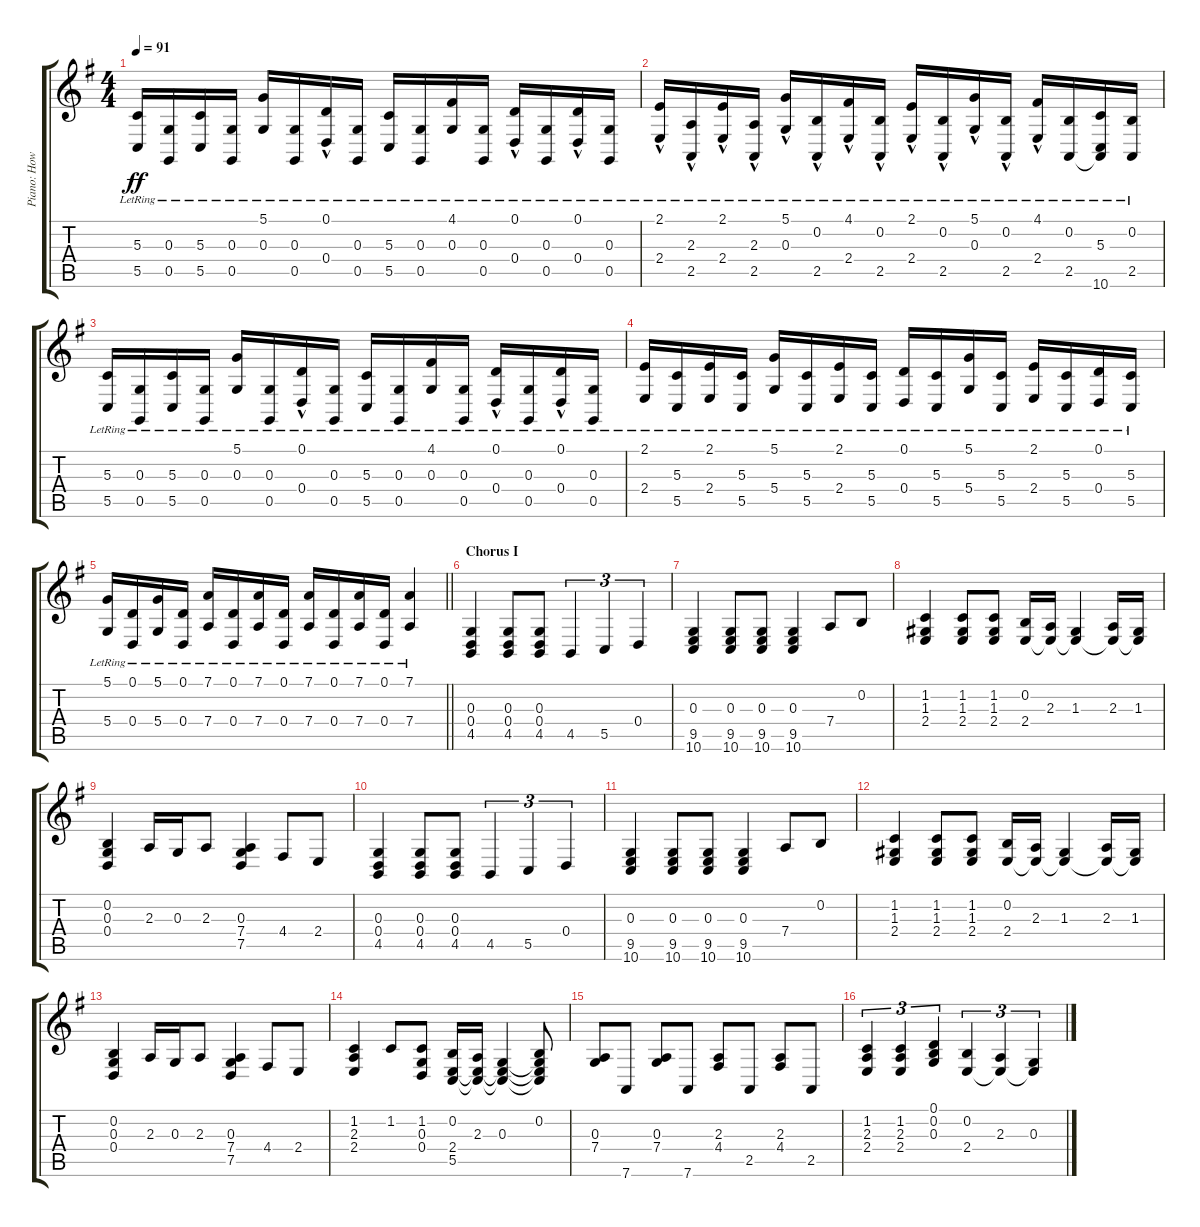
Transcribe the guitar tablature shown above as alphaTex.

\track ("Piano: Howard" "Piano: How") {instrument brightacousticpiano}
\staff {score tabs}
\tuning (D4 B3 G3 D3 G2 D2) {hide}
\ts (4 4)
\tempo 91
\clef g2
\ks g
(5.3 5.5{lr}).16{dy ff} (0.3 0.5{lr}).16 (5.3 5.5{lr}).16 (0.3 0.5{lr}).16 (5.1 0.3{lr}).16 (0.3 0.5{lr}).16 (0.1 0.4{hac lr}).16 (0.3 0.5{lr}).16 (5.3 5.5{lr}).16 (0.3 0.5{lr}).16 (4.1 0.3{lr}).16 (0.3 0.5{lr}).16 (0.1 0.4{hac lr}).16 (0.3 0.5{lr}).16 (0.1 0.4{hac lr}).16 (0.3 0.5{lr}).16 |
(2.1{lr} 2.4{hac lr}).16 (2.3 2.5{hac lr}).16 (2.1{lr} 2.4{hac lr}).16 (2.3 2.5{hac lr}).16 (5.1{lr} 0.3{hac lr}).16 (0.2{lr} 2.5{hac lr}).16 (4.1{lr} 2.4{hac lr}).16 (0.2{lr} 2.5{hac lr}).16 (2.1{lr} 2.4{hac lr}).16 (0.2{lr} 2.5{hac lr}).16 (5.1{lr} 0.3{hac lr}).16 (0.2{lr} 2.5{hac lr}).16 (4.1{lr} 2.4{hac lr}).16 (0.2{lr} 2.5).16 (5.3{lr} 2.5{t} 10.6).16 (0.2{lr} 2.5).16 |
(5.3 5.5{lr}).16 (0.3 0.5{lr}).16 (5.3 5.5{lr}).16 (0.3 0.5{lr}).16 (5.1 0.3{lr}).16 (0.3 0.5{lr}).16 (0.1 0.4{hac lr}).16 (0.3 0.5{lr}).16 (5.3 5.5{lr}).16 (0.3 0.5{lr}).16 (4.1 0.3{lr}).16 (0.3 0.5{lr}).16 (0.1 0.4{hac lr}).16 (0.3 0.5{lr}).16 (0.1 0.4{hac lr}).16 (0.3 0.5{lr}).16 |
(2.1 2.4{lr}).16 (5.3 5.5{lr}).16 (2.1 2.4{lr}).16 (5.3 5.5{lr}).16 (5.1 5.4{lr}).16 (5.3 5.5{lr}).16 (2.1 2.4{lr}).16 (5.3 5.5{lr}).16 (0.1 0.4{lr}).16 (5.3 5.5{lr}).16 (5.1 5.4{lr}).16 (5.3 5.5{lr}).16 (2.1 2.4{lr}).16 (5.3 5.5{lr}).16 (0.1 0.4{lr}).16 (5.3 5.5{lr}).16 |
\barLineRight lightlight
(5.1 5.4{lr}).16 (0.1 0.4{lr}).16 (5.1 5.4{lr}).16 (0.1 0.4{lr}).16 (7.1 7.4{lr}).16 (0.1 0.4{lr}).16 (7.1 7.4{lr}).16 (0.1 0.4{lr}).16 (7.1 7.4{lr}).16 (0.1 0.4{lr}).16 (7.1 7.4{lr}).16 (0.1 0.4{lr}).16 (7.1 7.4{lr}).4 |
\section ("" "Chorus I")
(0.3 0.4 4.5).4 (0.3 0.4 4.5).8 (0.3 0.4 4.5).8 4.5.4{tu (3 2)} 5.5.4{tu (3 2)} 0.4.4{tu (3 2)} |
(0.3 9.5 10.6).4 (0.3 9.5 10.6).8 (0.3 9.5 10.6).8 (0.3 9.5 10.6).4 7.4.8 0.2.8 |
(1.2 1.3 2.4).4 (1.2 1.3 2.4).8 (1.2 1.3 2.4).8 (0.2 2.4).16 (2.3 2.4{t}).16 (1.3 2.4{t}).4 (2.3 2.4{t}).16 (1.3 2.4{t}).16 |
(0.2 0.3 0.4).4 2.3.16 0.3.16 2.3.8 (0.3 7.4 7.5).4 4.4.8 2.4.8 |
(0.3 0.4 4.5).4 (0.3 0.4 4.5).8 (0.3 0.4 4.5).8 4.5.4{tu (3 2)} 5.5.4{tu (3 2)} 0.4.4{tu (3 2)} |
(0.3 9.5 10.6).4 (0.3 9.5 10.6).8 (0.3 9.5 10.6).8 (0.3 9.5 10.6).4 7.4.8 0.2.8 |
(1.2 1.3 2.4).4 (1.2 1.3 2.4).8 (1.2 1.3 2.4).8 (0.2 2.4).16 (2.3 2.4{t}).16 (1.3 2.4{t}).4 (2.3 2.4{t}).16 (1.3 2.4{t}).16 |
(0.2 0.3 0.4).4 2.3.16 0.3.16 2.3.8 (0.3 7.4 7.5).4 4.4.8 2.4.8 |
(1.2 2.3 2.4).4 1.2.8 (1.2 0.3 0.4).8 (0.2 2.4 5.5).16 (2.3 2.4{t} 5.5{t}).16 (0.3 2.4{t} 5.5{t}).4 (0.2 0.3{t} 2.4{t} 5.5{t}).8 |
(0.3 7.4).8 7.6.8 (0.3 7.4).8 7.6.8 (2.3 4.4).8 2.5.8 (2.3 4.4).8 2.5.8 |
(1.2 2.3 2.4).4{tu (3 2)} (1.2 2.3 2.4).4{tu (3 2)} (0.1 0.2 0.3).4{tu (3 2)} (0.2 2.4).4{tu (3 2)} (2.3 2.4{t}).4{tu (3 2)} (0.3 2.4{t}).4{tu (3 2)}
